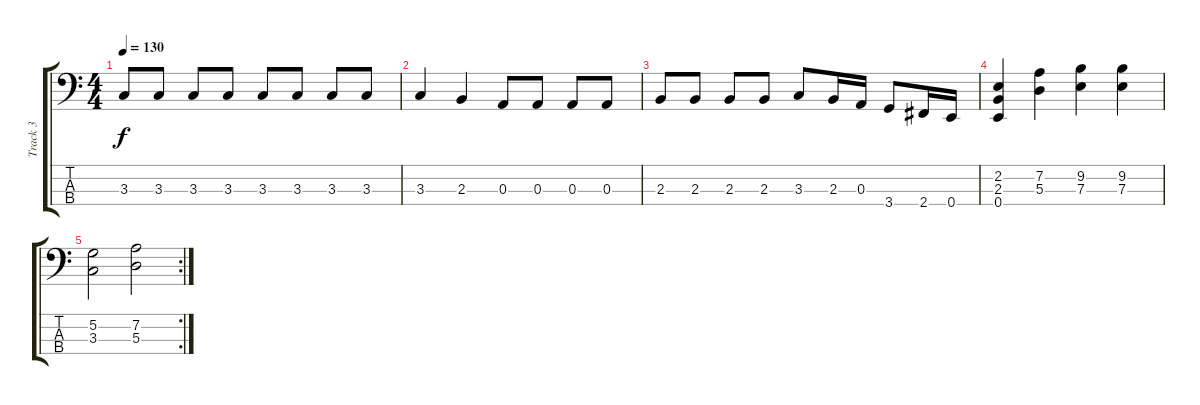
\track ("Track 3" "Track 3") {instrument electricbasspick}
\staff {score tabs}
\tuning (G2 D2 A1 E1) {hide}
\ts (4 4)
\tempo 130
\clef f4
\ks c
3.3.8{dy f} 3.3.8 3.3.8 3.3.8 3.3.8 3.3.8 3.3.8 3.3.8 |
3.3.4 2.3.4 0.3.8 0.3.8 0.3.8 0.3.8 |
2.3.8 2.3.8 2.3.8 2.3.8 3.3.8 2.3.16 0.3.16 3.4.8 2.4.16 0.4.16 |
(2.2 2.3 0.4).4 (7.2 5.3).4 (9.2 7.3).4 (9.2 7.3).4 |
\rc 2
(5.2 3.3).2 (7.2 5.3).2
